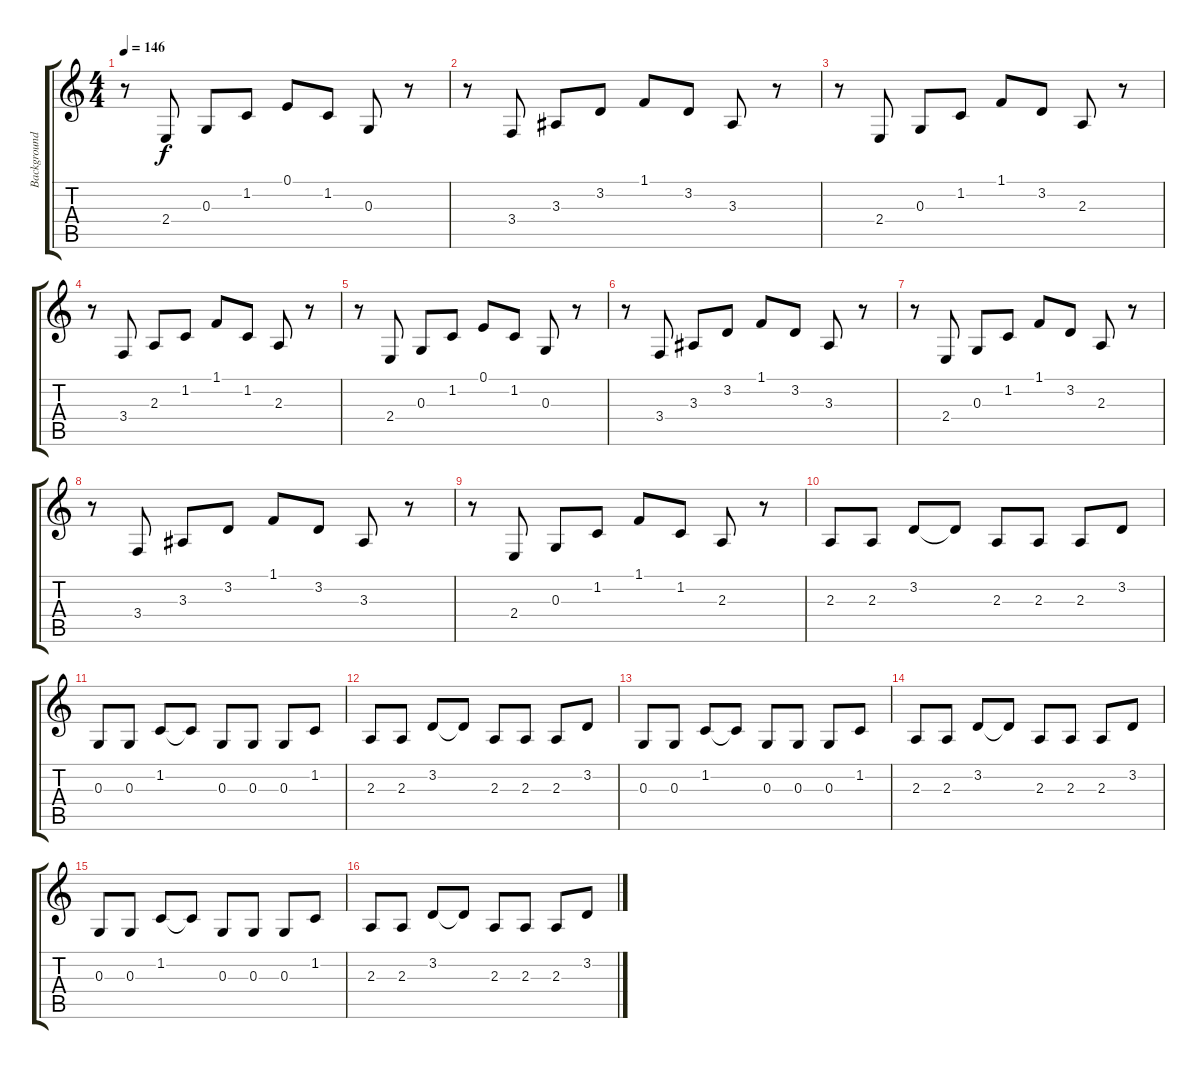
\track ("Background" "Background") {instrument tubularbells}
\staff {score tabs}
\tuning (E4 B3 G3 D3 A2 E2) {hide}
\ts (4 4)
\tempo 146
\clef g2
\ks c
r.8{dy f} 2.4.8 0.3.8 1.2.8 0.1.8 1.2.8 0.3.8 r.8 |
r.8 3.4.8 3.3.8 3.2.8 1.1.8 3.2.8 3.3.8 r.8 |
r.8 2.4.8 0.3.8 1.2.8 1.1.8 3.2.8 2.3.8 r.8 |
r.8 3.4.8 2.3.8 1.2.8 1.1.8 1.2.8 2.3.8 r.8 |
r.8 2.4.8 0.3.8 1.2.8 0.1.8 1.2.8 0.3.8 r.8 |
r.8 3.4.8 3.3.8 3.2.8 1.1.8 3.2.8 3.3.8 r.8 |
r.8 2.4.8 0.3.8 1.2.8 1.1.8 3.2.8 2.3.8 r.8 |
r.8 3.4.8 3.3.8 3.2.8 1.1.8 3.2.8 3.3.8 r.8 |
r.8 2.4.8 0.3.8 1.2.8 1.1.8 1.2.8 2.3.8 r.8 |
2.3.8 2.3.8 3.2.8 3.2{t}.8 2.3.8 2.3.8 2.3.8 3.2.8 |
0.3.8 0.3.8 1.2.8 1.2{t}.8 0.3.8 0.3.8 0.3.8 1.2.8 |
2.3.8 2.3.8 3.2.8 3.2{t}.8 2.3.8 2.3.8 2.3.8 3.2.8 |
0.3.8 0.3.8 1.2.8 1.2{t}.8 0.3.8 0.3.8 0.3.8 1.2.8 |
2.3.8 2.3.8 3.2.8 3.2{t}.8 2.3.8 2.3.8 2.3.8 3.2.8 |
0.3.8 0.3.8 1.2.8 1.2{t}.8 0.3.8 0.3.8 0.3.8 1.2.8 |
2.3.8 2.3.8 3.2.8 3.2{t}.8 2.3.8 2.3.8 2.3.8 3.2.8
